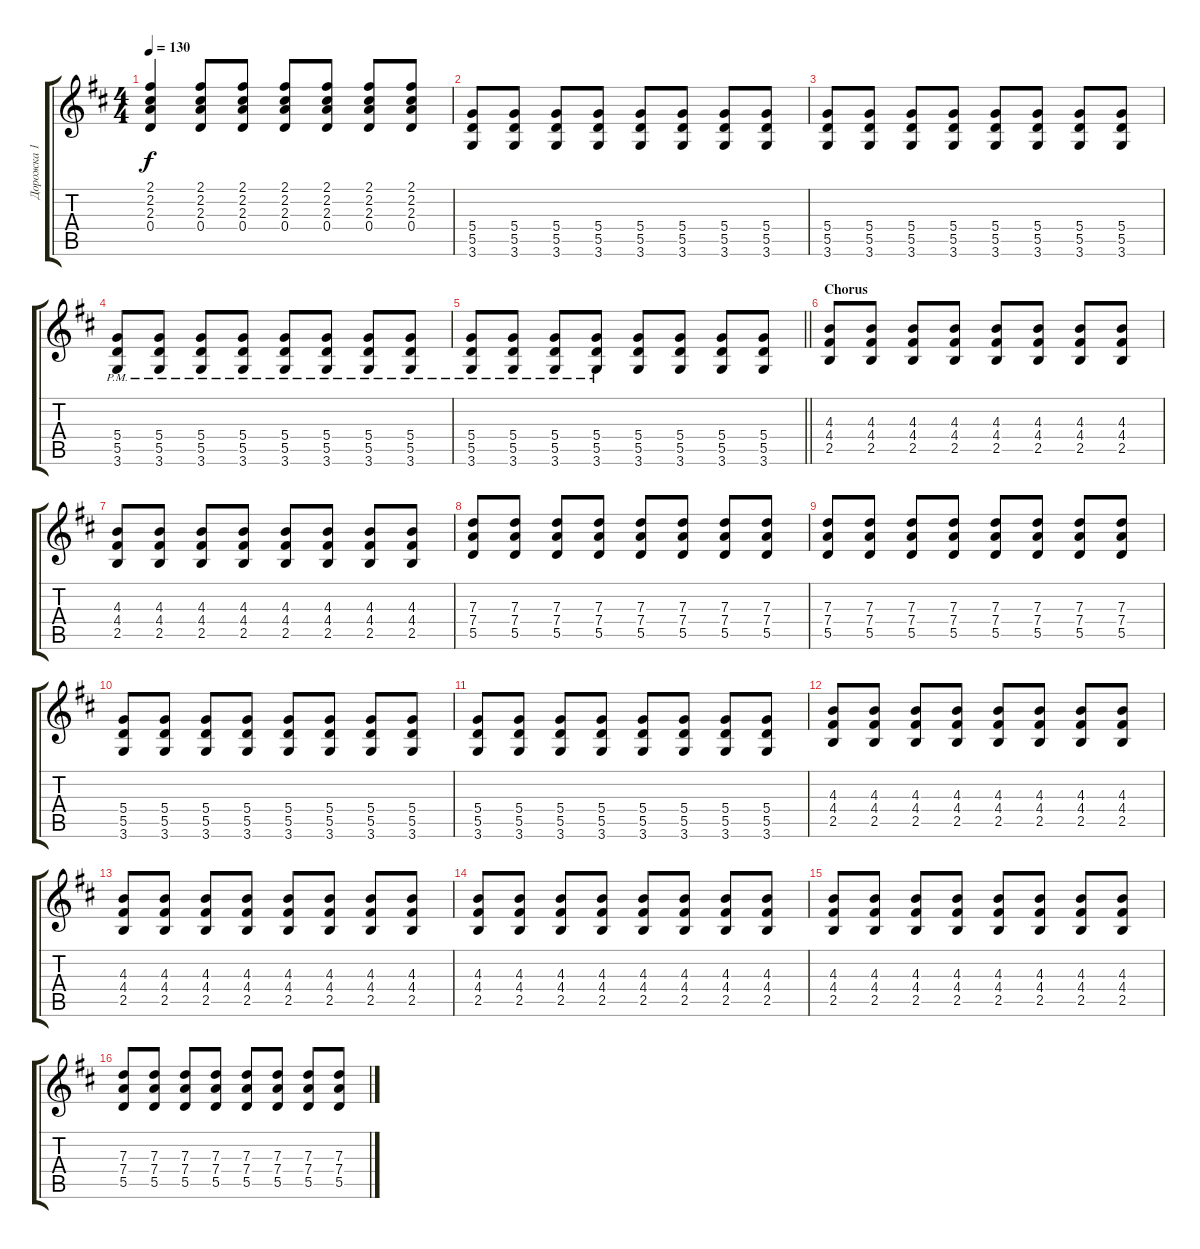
\track ("Дорожка 1" "Дорожка 1") {instrument distortionguitar}
\staff {score tabs}
\tuning (E4 B3 G3 D3 A2 E2) {hide}
\ts (4 4)
\tempo 130
\clef g2
\ks d
(2.1 2.2 2.3 0.4).4{dy f} (2.1 2.2 2.3 0.4).8 (2.1 2.2 2.3 0.4).8 (2.1 2.2 2.3 0.4).8 (2.1 2.2 2.3 0.4).8 (2.1 2.2 2.3 0.4).8 (2.1 2.2 2.3 0.4).8 |
(5.4 5.5 3.6).8 (5.4 5.5 3.6).8 (5.4 5.5 3.6).8 (5.4 5.5 3.6).8 (5.4 5.5 3.6).8 (5.4 5.5 3.6).8 (5.4 5.5 3.6).8 (5.4 5.5 3.6).8 |
(5.4 5.5 3.6).8 (5.4 5.5 3.6).8 (5.4 5.5 3.6).8 (5.4 5.5 3.6).8 (5.4 5.5 3.6).8 (5.4 5.5 3.6).8 (5.4 5.5 3.6).8 (5.4 5.5 3.6).8 |
(5.4{pm} 5.5{pm} 3.6).8 (5.4{pm} 5.5{pm} 3.6).8 (5.4{pm} 5.5{pm} 3.6).8 (5.4{pm} 5.5{pm} 3.6).8 (5.4{pm} 5.5{pm} 3.6).8 (5.4{pm} 5.5{pm} 3.6).8 (5.4{pm} 5.5{pm} 3.6).8 (5.4{pm} 5.5{pm} 3.6).8 |
\barLineRight lightlight
(5.4{pm} 5.5{pm} 3.6).8 (5.4{pm} 5.5{pm} 3.6).8 (5.4{pm} 5.5{pm} 3.6).8 (5.4{pm} 5.5{pm} 3.6).8 (5.4 5.5 3.6).8 (5.4 5.5 3.6).8 (5.4 5.5 3.6).8 (5.4 5.5 3.6).8 |
\section ("" "Chorus")
(4.3 4.4 2.5).8 (4.3 4.4 2.5).8 (4.3 4.4 2.5).8 (4.3 4.4 2.5).8 (4.3 4.4 2.5).8 (4.3 4.4 2.5).8 (4.3 4.4 2.5).8 (4.3 4.4 2.5).8 |
(4.3 4.4 2.5).8 (4.3 4.4 2.5).8 (4.3 4.4 2.5).8 (4.3 4.4 2.5).8 (4.3 4.4 2.5).8 (4.3 4.4 2.5).8 (4.3 4.4 2.5).8 (4.3 4.4 2.5).8 |
(7.3 7.4 5.5).8 (7.3 7.4 5.5).8 (7.3 7.4 5.5).8 (7.3 7.4 5.5).8 (7.3 7.4 5.5).8 (7.3 7.4 5.5).8 (7.3 7.4 5.5).8 (7.3 7.4 5.5).8 |
(7.3 7.4 5.5).8 (7.3 7.4 5.5).8 (7.3 7.4 5.5).8 (7.3 7.4 5.5).8 (7.3 7.4 5.5).8 (7.3 7.4 5.5).8 (7.3 7.4 5.5).8 (7.3 7.4 5.5).8 |
(5.4 5.5 3.6).8 (5.4 5.5 3.6).8 (5.4 5.5 3.6).8 (5.4 5.5 3.6).8 (5.4 5.5 3.6).8 (5.4 5.5 3.6).8 (5.4 5.5 3.6).8 (5.4 5.5 3.6).8 |
(5.4 5.5 3.6).8 (5.4 5.5 3.6).8 (5.4 5.5 3.6).8 (5.4 5.5 3.6).8 (5.4 5.5 3.6).8 (5.4 5.5 3.6).8 (5.4 5.5 3.6).8 (5.4 5.5 3.6).8 |
(4.3 4.4 2.5).8 (4.3 4.4 2.5).8 (4.3 4.4 2.5).8 (4.3 4.4 2.5).8 (4.3 4.4 2.5).8 (4.3 4.4 2.5).8 (4.3 4.4 2.5).8 (4.3 4.4 2.5).8 |
(4.3 4.4 2.5).8 (4.3 4.4 2.5).8 (4.3 4.4 2.5).8 (4.3 4.4 2.5).8 (4.3 4.4 2.5).8 (4.3 4.4 2.5).8 (4.3 4.4 2.5).8 (4.3 4.4 2.5).8 |
(4.3 4.4 2.5).8 (4.3 4.4 2.5).8 (4.3 4.4 2.5).8 (4.3 4.4 2.5).8 (4.3 4.4 2.5).8 (4.3 4.4 2.5).8 (4.3 4.4 2.5).8 (4.3 4.4 2.5).8 |
(4.3 4.4 2.5).8 (4.3 4.4 2.5).8 (4.3 4.4 2.5).8 (4.3 4.4 2.5).8 (4.3 4.4 2.5).8 (4.3 4.4 2.5).8 (4.3 4.4 2.5).8 (4.3 4.4 2.5).8 |
(7.3 7.4 5.5).8 (7.3 7.4 5.5).8 (7.3 7.4 5.5).8 (7.3 7.4 5.5).8 (7.3 7.4 5.5).8 (7.3 7.4 5.5).8 (7.3 7.4 5.5).8 (7.3 7.4 5.5).8
